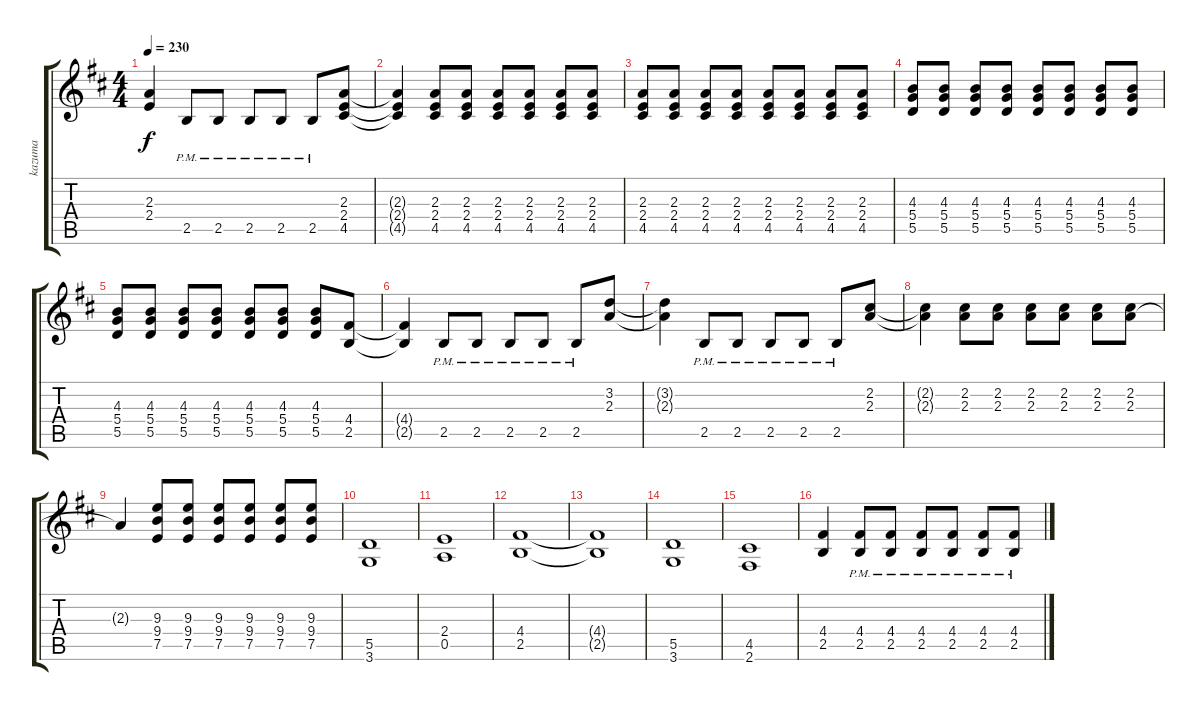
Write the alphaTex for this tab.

\track ("kazuma" "kazuma") {instrument distortionguitar}
\staff {score tabs}
\tuning (E4 B3 G3 D3 A2 E2) {hide}
\ts (4 4)
\tempo 230
\clef g2
\ks d
(2.3{t} 2.4{t}).4{dy f} 2.5{pm}.8 2.5{pm}.8 2.5{pm}.8 2.5{pm}.8 2.5{pm}.8 (2.3 2.4 4.5).8 |
(2.3{t} 2.4{t} 4.5{t}).4 (2.3 2.4 4.5).8 (2.3 2.4 4.5).8 (2.3 2.4 4.5).8 (2.3 2.4 4.5).8 (2.3 2.4 4.5).8 (2.3 2.4 4.5).8 |
(2.3 2.4 4.5).8 (2.3 2.4 4.5).8 (2.3 2.4 4.5).8 (2.3 2.4 4.5).8 (2.3 2.4 4.5).8 (2.3 2.4 4.5).8 (2.3 2.4 4.5).8 (2.3 2.4 4.5).8 |
(4.3 5.4 5.5).8 (4.3 5.4 5.5).8 (4.3 5.4 5.5).8 (4.3 5.4 5.5).8 (4.3 5.4 5.5).8 (4.3 5.4 5.5).8 (4.3 5.4 5.5).8 (4.3 5.4 5.5).8 |
(4.3 5.4 5.5).8 (4.3 5.4 5.5).8 (4.3 5.4 5.5).8 (4.3 5.4 5.5).8 (4.3 5.4 5.5).8 (4.3 5.4 5.5).8 (4.3 5.4 5.5).8 (4.4 2.5).8 |
(4.4{t} 2.5{t}).4 2.5{pm}.8 2.5{pm}.8 2.5{pm}.8 2.5{pm}.8 2.5{pm}.8 (3.2 2.3).8 |
(3.2{t} 2.3{t}).4 2.5{pm}.8 2.5{pm}.8 2.5{pm}.8 2.5{pm}.8 2.5{pm}.8 (2.2 2.3).8 |
(2.2{t} 2.3{t}).4 (2.2 2.3).8 (2.2 2.3).8 (2.2 2.3).8 (2.2 2.3).8 (2.2 2.3).8 (2.2 2.3).8 |
2.3{t}.4 (9.3 9.4 7.5).8 (9.3 9.4 7.5).8 (9.3 9.4 7.5).8 (9.3 9.4 7.5).8 (9.3 9.4 7.5).8 (9.3 9.4 7.5).8 |
(5.5 3.6).1 |
(2.4 0.5).1 |
(4.4 2.5).1 |
(4.4{t} 2.5{t}).1 |
(5.5 3.6).1 |
(4.5 2.6).1 |
(4.4 2.5).4 (4.4{pm} 2.5).8 (4.4{pm} 2.5).8 (4.4{pm} 2.5).8 (4.4{pm} 2.5).8 (4.4{pm} 2.5).8 (4.4{pm} 2.5).8
